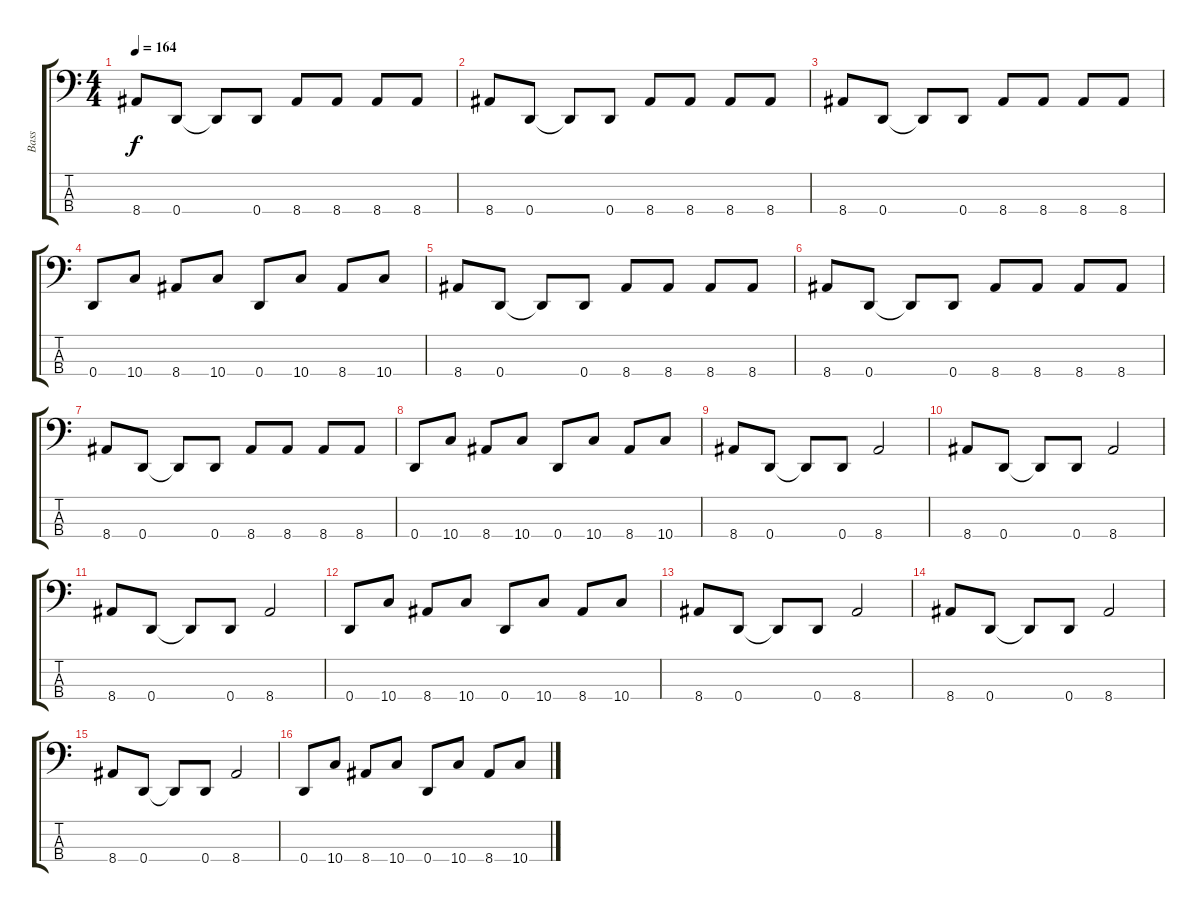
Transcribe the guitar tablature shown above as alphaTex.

\track ("Bass" "Bass") {instrument electricbassfinger}
\staff {score tabs}
\tuning (G2 D2 A1 D1) {hide}
\ts (4 4)
\tempo 164
\clef f4
\ks c
8.4.8{dy f} 0.4.8 0.4{t}.8 0.4.8 8.4.8 8.4.8 8.4.8 8.4.8 |
8.4.8 0.4.8 0.4{t}.8 0.4.8 8.4.8 8.4.8 8.4.8 8.4.8 |
8.4.8 0.4.8 0.4{t}.8 0.4.8 8.4.8 8.4.8 8.4.8 8.4.8 |
0.4.8 10.4.8 8.4.8 10.4.8 0.4.8 10.4.8 8.4.8 10.4.8 |
8.4.8 0.4.8 0.4{t}.8 0.4.8 8.4.8 8.4.8 8.4.8 8.4.8 |
8.4.8 0.4.8 0.4{t}.8 0.4.8 8.4.8 8.4.8 8.4.8 8.4.8 |
8.4.8 0.4.8 0.4{t}.8 0.4.8 8.4.8 8.4.8 8.4.8 8.4.8 |
0.4.8 10.4.8 8.4.8 10.4.8 0.4.8 10.4.8 8.4.8 10.4.8 |
8.4.8 0.4.8 0.4{t}.8 0.4.8 8.4.2 |
8.4.8 0.4.8 0.4{t}.8 0.4.8 8.4.2 |
8.4.8 0.4.8 0.4{t}.8 0.4.8 8.4.2 |
0.4.8 10.4.8 8.4.8 10.4.8 0.4.8 10.4.8 8.4.8 10.4.8 |
8.4.8 0.4.8 0.4{t}.8 0.4.8 8.4.2 |
8.4.8 0.4.8 0.4{t}.8 0.4.8 8.4.2 |
8.4.8 0.4.8 0.4{t}.8 0.4.8 8.4.2 |
0.4.8 10.4.8 8.4.8 10.4.8 0.4.8 10.4.8 8.4.8 10.4.8
